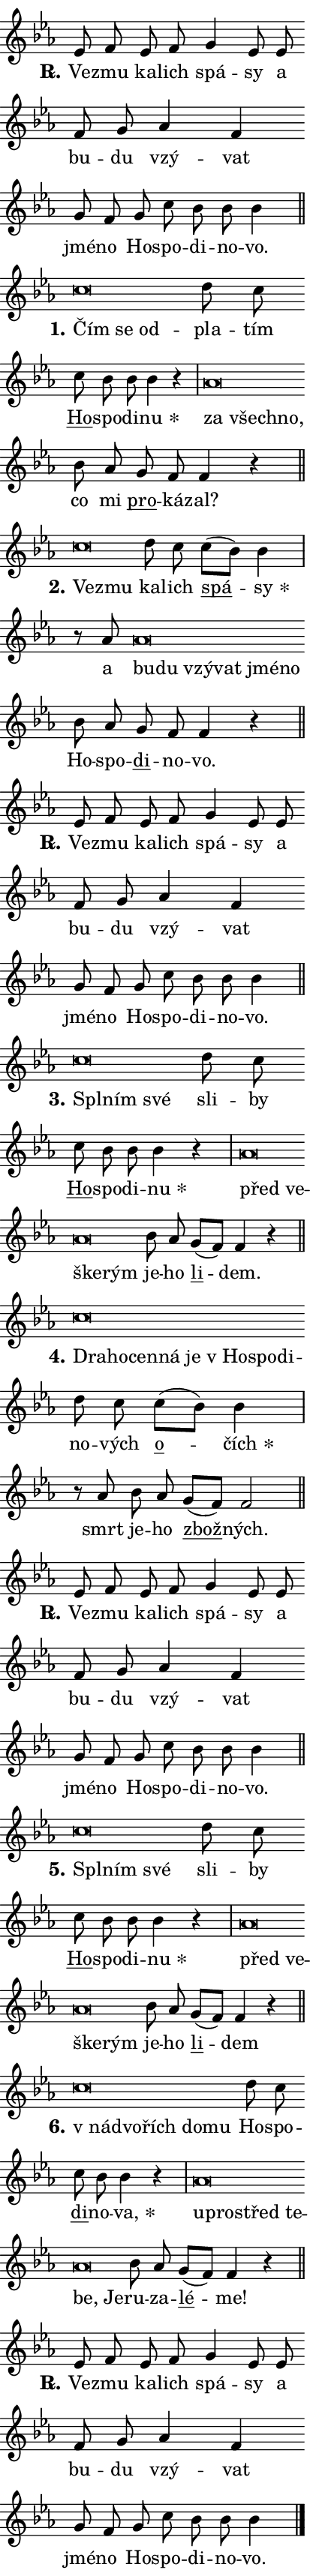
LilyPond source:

\version "2.24.0"
\header { tagline = "" }
\paper {
  indent = 0\cm
  top-margin = 0\cm
  right-margin = 0.13\cm % to fit lyric hyphens
  bottom-margin = 0\cm
  left-margin = 0\cm
  paper-width = 7\cm
  page-breaking = #ly:one-page-breaking
  system-system-spacing.basic-distance = #11
  score-system-spacing.basic-distance = #11
  ragged-last = ##f
}


%% Author: Thomas Morley
%% https://lists.gnu.org/archive/html/lilypond-user/2020-05/msg00002.html
#(define (line-position grob)
"Returns position of @var[grob} in current system:
   @code{'start}, if at first time-step
   @code{'end}, if at last time-step
   @code{'middle} otherwise
"
  (let* ((col (ly:item-get-column grob))
         (ln (ly:grob-object col 'left-neighbor))
         (rn (ly:grob-object col 'right-neighbor))
         (col-to-check-left (if (ly:grob? ln) ln col))
         (col-to-check-right (if (ly:grob? rn) rn col))
         (break-dir-left
           (and
             (ly:grob-property col-to-check-left 'non-musical #f)
             (ly:item-break-dir col-to-check-left)))
         (break-dir-right
           (and
             (ly:grob-property col-to-check-right 'non-musical #f)
             (ly:item-break-dir col-to-check-right))))
        (cond ((eqv? 1 break-dir-left) 'start)
              ((eqv? -1 break-dir-right) 'end)
              (else 'middle))))

#(define (tranparent-at-line-position vctor)
  (lambda (grob)
  "Relying on @code{line-position} select the relevant enry from @var{vctor}.
Used to determine transparency,"
    (case (line-position grob)
      ((end) (not (vector-ref vctor 0)))
      ((middle) (not (vector-ref vctor 1)))
      ((start) (not (vector-ref vctor 2))))))

noteHeadBreakVisibility =
#(define-music-function (break-visibility)(vector?)
"Makes @code{NoteHead}s transparent relying on @var{break-visibility}"
#{
  \override NoteHead.transparent =
    #(tranparent-at-line-position break-visibility)
#})

#(define delete-ledgers-for-transparent-note-heads
  (lambda (grob)
    "Reads whether a @code{NoteHead} is transparent.
If so this @code{NoteHead} is removed from @code{'note-heads} from
@var{grob}, which is supposed to be @code{LedgerLineSpanner}.
As a result ledgers are not printed for this @code{NoteHead}"
    (let* ((nhds-array (ly:grob-object grob 'note-heads))
           (nhds-list
             (if (ly:grob-array? nhds-array)
                 (ly:grob-array->list nhds-array)
                 '()))
           ;; Relies on the transparent-property being done before
           ;; Staff.LedgerLineSpanner.after-line-breaking is executed.
           ;; This is fragile ...
           (to-keep
             (remove
               (lambda (nhd)
                 (ly:grob-property nhd 'transparent #f))
               nhds-list)))
      ;; TODO find a better method to iterate over grob-arrays, similiar
      ;; to filter/remove etc for lists
      ;; For now rebuilt from scratch
      (set! (ly:grob-object grob 'note-heads)  '())
      (for-each
        (lambda (nhd)
          (ly:pointer-group-interface::add-grob grob 'note-heads nhd))
        to-keep))))

squashNotes = {
  \override NoteHead.X-extent = #'(-0.2 . 0.2)
  \override NoteHead.Y-extent = #'(-0.75 . 0)
  \override NoteHead.stencil =
    #(lambda (grob)
       (let ((pos (ly:grob-property grob 'staff-position)))
         (begin
           (if (< pos -7) (display "ERROR: Lower brevis then expected\n") (display "OK: Expected brevis position\n"))
           (if (<= pos -6) ly:text-interface::print ly:note-head::print))))
}
unSquashNotes = {
  \revert NoteHead.X-extent
  \revert NoteHead.Y-extent
  \revert NoteHead.stencil
}

hideNotes = \noteHeadBreakVisibility #begin-of-line-visible
unHideNotes = \noteHeadBreakVisibility #all-visible

% work-around for resetting accidentals
% https://lilypond.org/doc/v2.23/Documentation/notation/displaying-rhythms#unmetered-music
cadenzaMeasure = {
  \cadenzaOff
  \partial 1024 s1024
  \cadenzaOn
}

#(define-markup-command (accent layout props text) (markup?)
  "Underline accented syllable"
  (interpret-markup layout props
    #{\markup \override #'(offset . 4.3) \underline { #text }#}))

responsum = \markup \concat {
  "R" \hspace #-1.05 \path #0.1 #'((moveto 0 0.07) (lineto 0.9 0.8)) \hspace #0.05 "."
}

spaceSize = #0.6828661417322834 % exact space size for TeX Gyre Schola

\layout {
  \context {
    \Staff
    \remove "Time_signature_engraver"
    \override LedgerLineSpanner.after-line-breaking = #delete-ledgers-for-transparent-note-heads
  }
  \context {
    \Lyrics {
      \override LyricSpace.minimum-distance = \spaceSize
      \override LyricText.font-name = #"TeX Gyre Schola"
      \override LyricText.font-size = 1
      \override StanzaNumber.font-name = #"TeX Gyre Schola Bold"
      \override StanzaNumber.font-size = 1
    }
  }
  \context {
    \Score 
    \override NoteHead.text =
      #(lambda (grob) 
        (let ((pos (ly:grob-property grob 'staff-position)))
          #{\markup {
            \combine
              \halign #-0.55 \raise #(if (= pos -6) 0 0.5) \override #'(thickness . 2) \draw-line #'(3.2 . 0)
              \musicglyph "noteheads.sM1"
          }#}))
  }
}

% magnetic-lyrics.ily
%
%   written by
%     Jean Abou Samra <jean@abou-samra.fr>
%     Werner Lemberg <wl@gnu.org>
%
%   adapted by
%     Jiri Hon <jiri.hon@gmail.com>
%
% Version 2022-Apr-15

% https://www.mail-archive.com/lilypond-user@gnu.org/msg149350.html

#(define (Left_hyphen_pointer_engraver context)
   "Collect syllable-hyphen-syllable occurrences in lyrics and store
them in properties.  This engraver only looks to the left.  For
example, if the lyrics input is @code{foo -- bar}, it does the
following.

@itemize @bullet
@item
Set the @code{text} property of the @code{LyricHyphen} grob between
@q{foo} and @q{bar} to @code{foo}.

@item
Set the @code{left-hyphen} property of the @code{LyricText} grob with
text @q{foo} to the @code{LyricHyphen} grob between @q{foo} and
@q{bar}.
@end itemize

Use this auxiliary engraver in combination with the
@code{lyric-@/text::@/apply-@/magnetic-@/offset!} hook."
   (let ((hyphen #f)
         (text #f))
     (make-engraver
      (acknowledgers
       ((lyric-syllable-interface engraver grob source-engraver)
        (set! text grob)))
      (end-acknowledgers
       ((lyric-hyphen-interface engraver grob source-engraver)
        ;(when (not (grob::has-interface grob 'lyric-space-interface))
          (set! hyphen grob)));)
      ((stop-translation-timestep engraver)
       (when (and text hyphen)
         (ly:grob-set-object! text 'left-hyphen hyphen))
       (set! text #f)
       (set! hyphen #f)))))

#(define (lyric-text::apply-magnetic-offset! grob)
   "If the space between two syllables is less than the value in
property @code{LyricText@/.details@/.squash-threshold}, move the right
syllable to the left so that it gets concatenated with the left
syllable.

Use this function as a hook for
@code{LyricText@/.after-@/line-@/breaking} if the
@code{Left_@/hyphen_@/pointer_@/engraver} is active."
   (let ((hyphen (ly:grob-object grob 'left-hyphen #f)))
     (when hyphen
       (let ((left-text (ly:spanner-bound hyphen LEFT)))
         (when (grob::has-interface left-text 'lyric-syllable-interface)
           (let* ((common (ly:grob-common-refpoint grob left-text X))
                  (this-x-ext (ly:grob-extent grob common X))
                  (left-x-ext
                   (begin
                     ;; Trigger magnetism for left-text.
                     (ly:grob-property left-text 'after-line-breaking)
                     (ly:grob-extent left-text common X)))
                  ;; `delta` is the gap width between two syllables.
                  (delta (- (interval-start this-x-ext)
                            (interval-end left-x-ext)))
                  (details (ly:grob-property grob 'details))
                  (threshold (assoc-get 'squash-threshold details 0.2)))
             (when (< delta threshold)
               (let* (;; We have to manipulate the input text so that
                      ;; ligatures crossing syllable boundaries are not
                      ;; disabled.  For languages based on the Latin
                      ;; script this is essentially a beautification.
                      ;; However, for non-Western scripts it can be a
                      ;; necessity.
                      (lt (ly:grob-property left-text 'text))
                      (rt (ly:grob-property grob 'text))
                      (is-space (grob::has-interface hyphen 'lyric-space-interface))
                      (space (if is-space " " ""))
                      (extra-delta (if is-space spaceSize 0))
                      ;; Append new syllable.
                      (ltrt-space (if (and (string? lt) (string? rt))
                                (string-append lt space rt)
                                (make-concat-markup (list lt space rt))))
                      ;; Right-align `ltrt` to the right side.
                      (ltrt-space-markup (grob-interpret-markup
                               grob
                               (make-translate-markup
                                (cons (interval-length this-x-ext) 0)
                                (make-right-align-markup ltrt-space)))))
                 (begin
                   ;; Don't print `left-text`.
                   (ly:grob-set-property! left-text 'stencil #f)
                   ;; Set text and stencil (which holds all collected
                   ;; syllables so far) and shift it to the left.
                   (ly:grob-set-property! grob 'text ltrt-space)
                   (ly:grob-set-property! grob 'stencil ltrt-space-markup)
                   (ly:grob-translate-axis! grob (- (- delta extra-delta)) X))))))))))


#(define (lyric-hyphen::displace-bounds-first grob)
   ;; Make very sure this callback isn't triggered too early.
   (let ((left (ly:spanner-bound grob LEFT))
         (right (ly:spanner-bound grob RIGHT)))
     (ly:grob-property left 'after-line-breaking)
     (ly:grob-property right 'after-line-breaking)
     (ly:lyric-hyphen::print grob)))

squashThreshold = #0.4

\layout {
  \context {
    \Lyrics
    \consists #Left_hyphen_pointer_engraver
    \override LyricText.after-line-breaking =
      #lyric-text::apply-magnetic-offset!
    \override LyricHyphen.stencil = #lyric-hyphen::displace-bounds-first
    \override LyricText.details.squash-threshold = \squashThreshold
    \override LyricHyphen.minimum-distance = 0
    \override LyricHyphen.minimum-length = \squashThreshold
  }
}

squashText = \override LyricText.details.squash-threshold = 9999
unSquashText = \override LyricText.details.squash-threshold = \squashThreshold

leftText = \override LyricText.self-alignment-X = #LEFT
unLeftText = \revert LyricText.self-alignment-X

starOffset = #(lambda (grob) 
                (let ((x_offset (ly:self-alignment-interface::aligned-on-x-parent grob)))
                  (if (= x_offset 0) 0 (+ x_offset 1.2))))

star = #(define-music-function (syllable)(string?)
"Append star separator at the end of a syllable"
#{
  \once \override LyricText.X-offset = #starOffset
  \lyricmode { \markup {
    #syllable
    \override #'((font-name . "TeX Gyre Schola Bold")) \hspace #0.2 \lower #0.65 \larger "*"
  } }
#})

starAccent = #(define-music-function (syllable)(string?)
"Append star separator at the end of a syllable and make accent"
#{
  \once \override LyricText.X-offset = #starOffset
  \lyricmode { \markup {
    \accent #syllable
    \override #'((font-name . "TeX Gyre Schola Bold")) \hspace #0.2 \lower #0.65 \larger "*"
  } }
#})

breath = #(define-music-function (syllable)(string?)
"Append breathing indicator at the end of a syllable"
#{
  \lyricmode { \markup { #syllable "+" } }
#})

optionalBreath = #(define-music-function (syllable)(string?)
"Append optional breathing indicator at the end of a syllable"
#{
  \lyricmode { \markup { #syllable "(+)" } }
#})


\score {
    <<
        \new Voice = "melody" { \cadenzaOn \key es \major \relative { es'8 f es f g4 es8 es \bar "" f g \bar "" as4 f \bar "" g8 f g c bes bes bes4 \cadenzaMeasure \bar "||" \break } }
        \new Lyrics \lyricsto "melody" { \lyricmode { \set stanza = \responsum
Ve -- zmu ka -- lich spá -- sy a bu -- du vzý -- vat jmé -- no Ho -- spo -- di -- no -- vo. } }
    >>
    \layout {}
}

\score {
    <<
        \new Voice = "melody" { \cadenzaOn \key es \major \relative { \squashNotes c''\breve*1/16 \hideNotes \breve*1/16 \breve*1/16 \bar "" \unHideNotes \unSquashNotes d8 c \bar "" c bes bes bes4 r \cadenzaMeasure \bar "|" \squashNotes as\breve*1/16 \hideNotes \breve*1/16 \breve*1/16 \bar "" \unHideNotes \unSquashNotes bes8 as \bar "" g f f4 r \cadenzaMeasure \bar "||" \break } }
        \new Lyrics \lyricsto "melody" { \lyricmode { \set stanza = "1."
\leftText Čím \squashText se od -- \unLeftText \unSquashText pla -- tím \markup \accent Ho -- spo -- di -- \star nu \leftText za \squashText všech -- no, \unLeftText \unSquashText co mi \markup \accent pro -- ká -- zal? } }
    >>
    \layout {}
}

\score {
    <<
        \new Voice = "melody" { \cadenzaOn \key es \major \relative { \squashNotes c''\breve*1/16 \hideNotes \breve*1/16 \bar "" \unHideNotes \unSquashNotes d8 c \bar "" c[( bes)] bes4 \cadenzaMeasure \bar "|" r8 as8 \squashNotes as\breve*1/16 \hideNotes \breve*1/16 \bar "" \breve*1/16 \bar "" \breve*1/16 \bar "" \breve*1/16 \breve*1/16 \bar "" \unHideNotes \unSquashNotes bes8 as \bar "" g f f4 r \cadenzaMeasure \bar "||" \break } }
        \new Lyrics \lyricsto "melody" { \lyricmode { \set stanza = "2."
\leftText Ve -- \squashText zmu \unLeftText \unSquashText ka -- lich \markup \accent spá -- \star sy a \leftText bu -- \squashText du vzý -- vat jmé -- no \unLeftText \unSquashText Ho -- spo -- \markup \accent di -- no -- vo. } }
    >>
    \layout {}
}

\score {
    <<
        \new Voice = "melody" { \cadenzaOn \key es \major \relative { es'8 f es f g4 es8 es \bar "" f g \bar "" as4 f \bar "" g8 f g c bes bes bes4 \cadenzaMeasure \bar "||" \break } }
        \new Lyrics \lyricsto "melody" { \lyricmode { \set stanza = \responsum
Ve -- zmu ka -- lich spá -- sy a bu -- du vzý -- vat jmé -- no Ho -- spo -- di -- no -- vo. } }
    >>
    \layout {}
}

\score {
    <<
        \new Voice = "melody" { \cadenzaOn \key es \major \relative { \squashNotes c''\breve*1/16 \hideNotes \breve*1/16 \breve*1/16 \bar "" \unHideNotes \unSquashNotes d8 c \bar "" c bes bes bes4 r \cadenzaMeasure \bar "|" \squashNotes as\breve*1/16 \hideNotes \breve*1/16 \bar "" \breve*1/16 \breve*1/16 \bar "" \unHideNotes \unSquashNotes bes8 as \bar "" g[( f)] f4 r \cadenzaMeasure \bar "||" \break } }
        \new Lyrics \lyricsto "melody" { \lyricmode { \set stanza = "3."
\leftText Spl -- \squashText ním své \unLeftText \unSquashText sli -- by \markup \accent Ho -- spo -- di -- \star nu \leftText před \squashText ve -- ške -- rým \unLeftText \unSquashText je -- ho \markup \accent li -- dem. } }
    >>
    \layout {}
}

\score {
    <<
        \new Voice = "melody" { \cadenzaOn \key es \major \relative { \squashNotes c''\breve*1/16 \hideNotes \breve*1/16 \bar "" \breve*1/16 \bar "" \breve*1/16 \bar "" \breve*1/16 \bar "" \breve*1/16 \bar "" \breve*1/16 \breve*1/16 \bar "" \unHideNotes \unSquashNotes d8 c \bar "" c[( bes)] bes4 \cadenzaMeasure \bar "|" r8 as8 bes8 as \bar "" g[( f)] f2 \cadenzaMeasure \bar "||" \break } }
        \new Lyrics \lyricsto "melody" { \lyricmode { \set stanza = "4."
\leftText Dra -- \squashText ho -- cen -- ná je "v Ho" -- spo -- di -- \unLeftText \unSquashText no -- vých \markup \accent o -- \star čích smrt je -- ho \markup \accent zbož -- ných. } }
    >>
    \layout {}
}

\score {
    <<
        \new Voice = "melody" { \cadenzaOn \key es \major \relative { es'8 f es f g4 es8 es \bar "" f g \bar "" as4 f \bar "" g8 f g c bes bes bes4 \cadenzaMeasure \bar "||" \break } }
        \new Lyrics \lyricsto "melody" { \lyricmode { \set stanza = \responsum
Ve -- zmu ka -- lich spá -- sy a bu -- du vzý -- vat jmé -- no Ho -- spo -- di -- no -- vo. } }
    >>
    \layout {}
}

\score {
    <<
        \new Voice = "melody" { \cadenzaOn \key es \major \relative { \squashNotes c''\breve*1/16 \hideNotes \breve*1/16 \breve*1/16 \bar "" \unHideNotes \unSquashNotes d8 c \bar "" c bes bes bes4 r \cadenzaMeasure \bar "|" \squashNotes as\breve*1/16 \hideNotes \breve*1/16 \bar "" \breve*1/16 \breve*1/16 \bar "" \unHideNotes \unSquashNotes bes8 as \bar "" g[( f)] f4 r \cadenzaMeasure \bar "||" \break } }
        \new Lyrics \lyricsto "melody" { \lyricmode { \set stanza = "5."
\leftText Spl -- \squashText ním své \unLeftText \unSquashText sli -- by \markup \accent Ho -- spo -- di -- \star nu \leftText před \squashText ve -- ške -- rým \unLeftText \unSquashText je -- ho \markup \accent li -- dem } }
    >>
    \layout {}
}

\score {
    <<
        \new Voice = "melody" { \cadenzaOn \key es \major \relative { \squashNotes c''\breve*1/16 \hideNotes \breve*1/16 \bar "" \breve*1/16 \bar "" \breve*1/16 \breve*1/16 \bar "" \unHideNotes \unSquashNotes d8 c \bar "" c bes bes4 r \cadenzaMeasure \bar "|" \squashNotes as\breve*1/16 \hideNotes \breve*1/16 \bar "" \breve*1/16 \bar "" \breve*1/16 \bar "" \breve*1/16 \breve*1/16 \bar "" \unHideNotes \unSquashNotes bes8 as \bar "" g[( f)] f4 r \cadenzaMeasure \bar "||" \break } }
        \new Lyrics \lyricsto "melody" { \lyricmode { \set stanza = "6."
\leftText "v ná" -- \squashText dvo -- řích do -- mu \unLeftText \unSquashText Ho -- spo -- \markup \accent di -- no -- \star va, \leftText u -- \squashText pro -- střed te -- be, Je -- \unLeftText \unSquashText ru -- za -- \markup \accent lé -- me! } }
    >>
    \layout {}
}

\score {
    <<
        \new Voice = "melody" { \cadenzaOn \key es \major \relative { es'8 f es f g4 es8 es \bar "" f g \bar "" as4 f \bar "" g8 f g c bes bes bes4 \cadenzaMeasure \bar "||" \break } \bar "|." }
        \new Lyrics \lyricsto "melody" { \lyricmode { \set stanza = \responsum
Ve -- zmu ka -- lich spá -- sy a bu -- du vzý -- vat jmé -- no Ho -- spo -- di -- no -- vo. } }
    >>
    \layout {}
}
